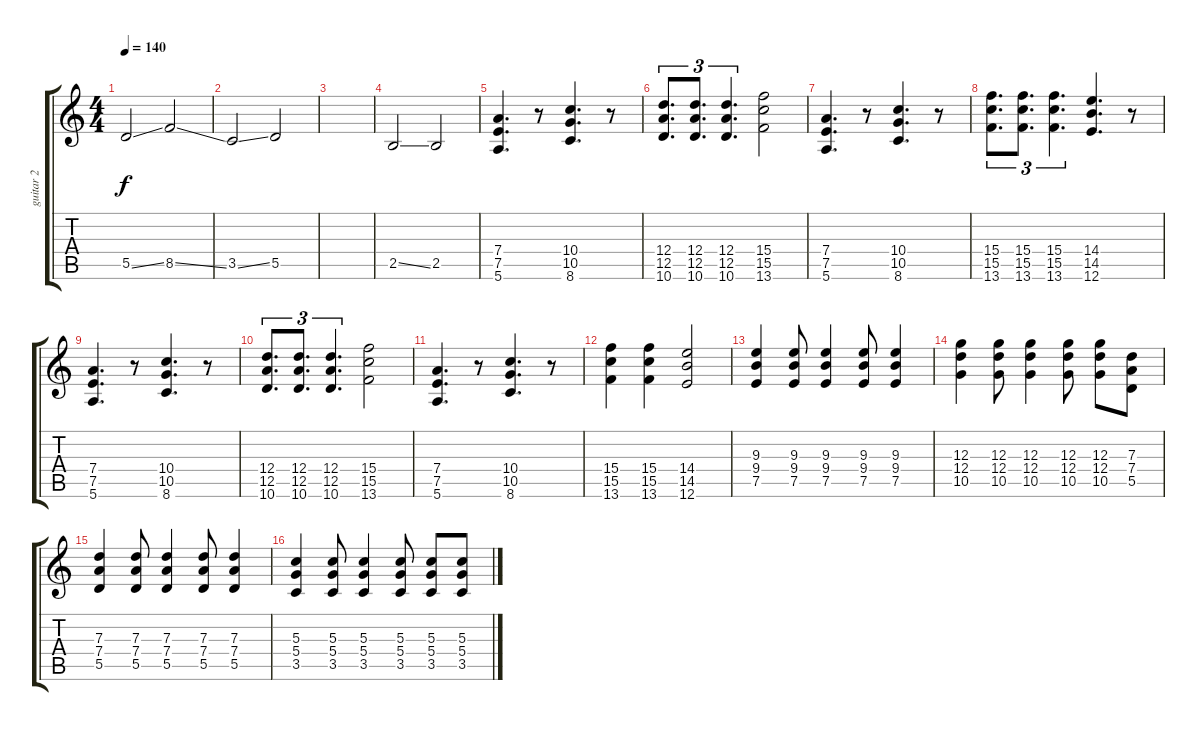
\track ("guitar 2" "guitar 2") {instrument distortionguitar}
\staff {score tabs}
\tuning (E4 B3 G3 D3 A2 E2) {hide}
\ts (4 4)
\tempo 140
\clef g2
\ks c
5.5{ss}.2{dy f} 8.5{ss}.2 |
3.5{ss}.2 5.5.2 |
|
2.5{ss}.2 2.5.2 |
(7.4 7.5 5.6).4{d} r.8 (10.4 10.5 8.6).4{d} r.8 |
(12.4 12.5 10.6).8{d tu (3 2)} (12.4 12.5 10.6).8{d tu (3 2)} (12.4 12.5 10.6).4{d tu (3 2)} (15.4 15.5 13.6).2 |
(7.4 7.5 5.6).4{d} r.8 (10.4 10.5 8.6).4{d} r.8 |
(15.4 15.5 13.6).8{d tu (3 2)} (15.4 15.5 13.6).8{d tu (3 2)} (15.4 15.5 13.6).4{d tu (3 2)} (14.4 14.5 12.6).4{d} r.8 |
(7.4 7.5 5.6).4{d} r.8 (10.4 10.5 8.6).4{d} r.8 |
(12.4 12.5 10.6).8{d tu (3 2)} (12.4 12.5 10.6).8{d tu (3 2)} (12.4 12.5 10.6).4{d tu (3 2)} (15.4 15.5 13.6).2 |
(7.4 7.5 5.6).4{d} r.8 (10.4 10.5 8.6).4{d} r.8 |
(15.4 15.5 13.6).4 (15.4 15.5 13.6).4 (14.4 14.5 12.6).2 |
(9.3 9.4 7.5).4 (9.3 9.4 7.5).8 (9.3 9.4 7.5).4 (9.3 9.4 7.5).8 (9.3 9.4 7.5).4 |
(12.3 12.4 10.5).4 (12.3 12.4 10.5).8 (12.3 12.4 10.5).4 (12.3 12.4 10.5).8 (12.3 12.4 10.5).8 (7.3 7.4 5.5).8 |
(7.3 7.4 5.5).4 (7.3 7.4 5.5).8 (7.3 7.4 5.5).4 (7.3 7.4 5.5).8 (7.3 7.4 5.5).4 |
(5.3 5.4 3.5).4 (5.3 5.4 3.5).8 (5.3 5.4 3.5).4 (5.3 5.4 3.5).8 (5.3 5.4 3.5).8 (5.3 5.4 3.5).8
